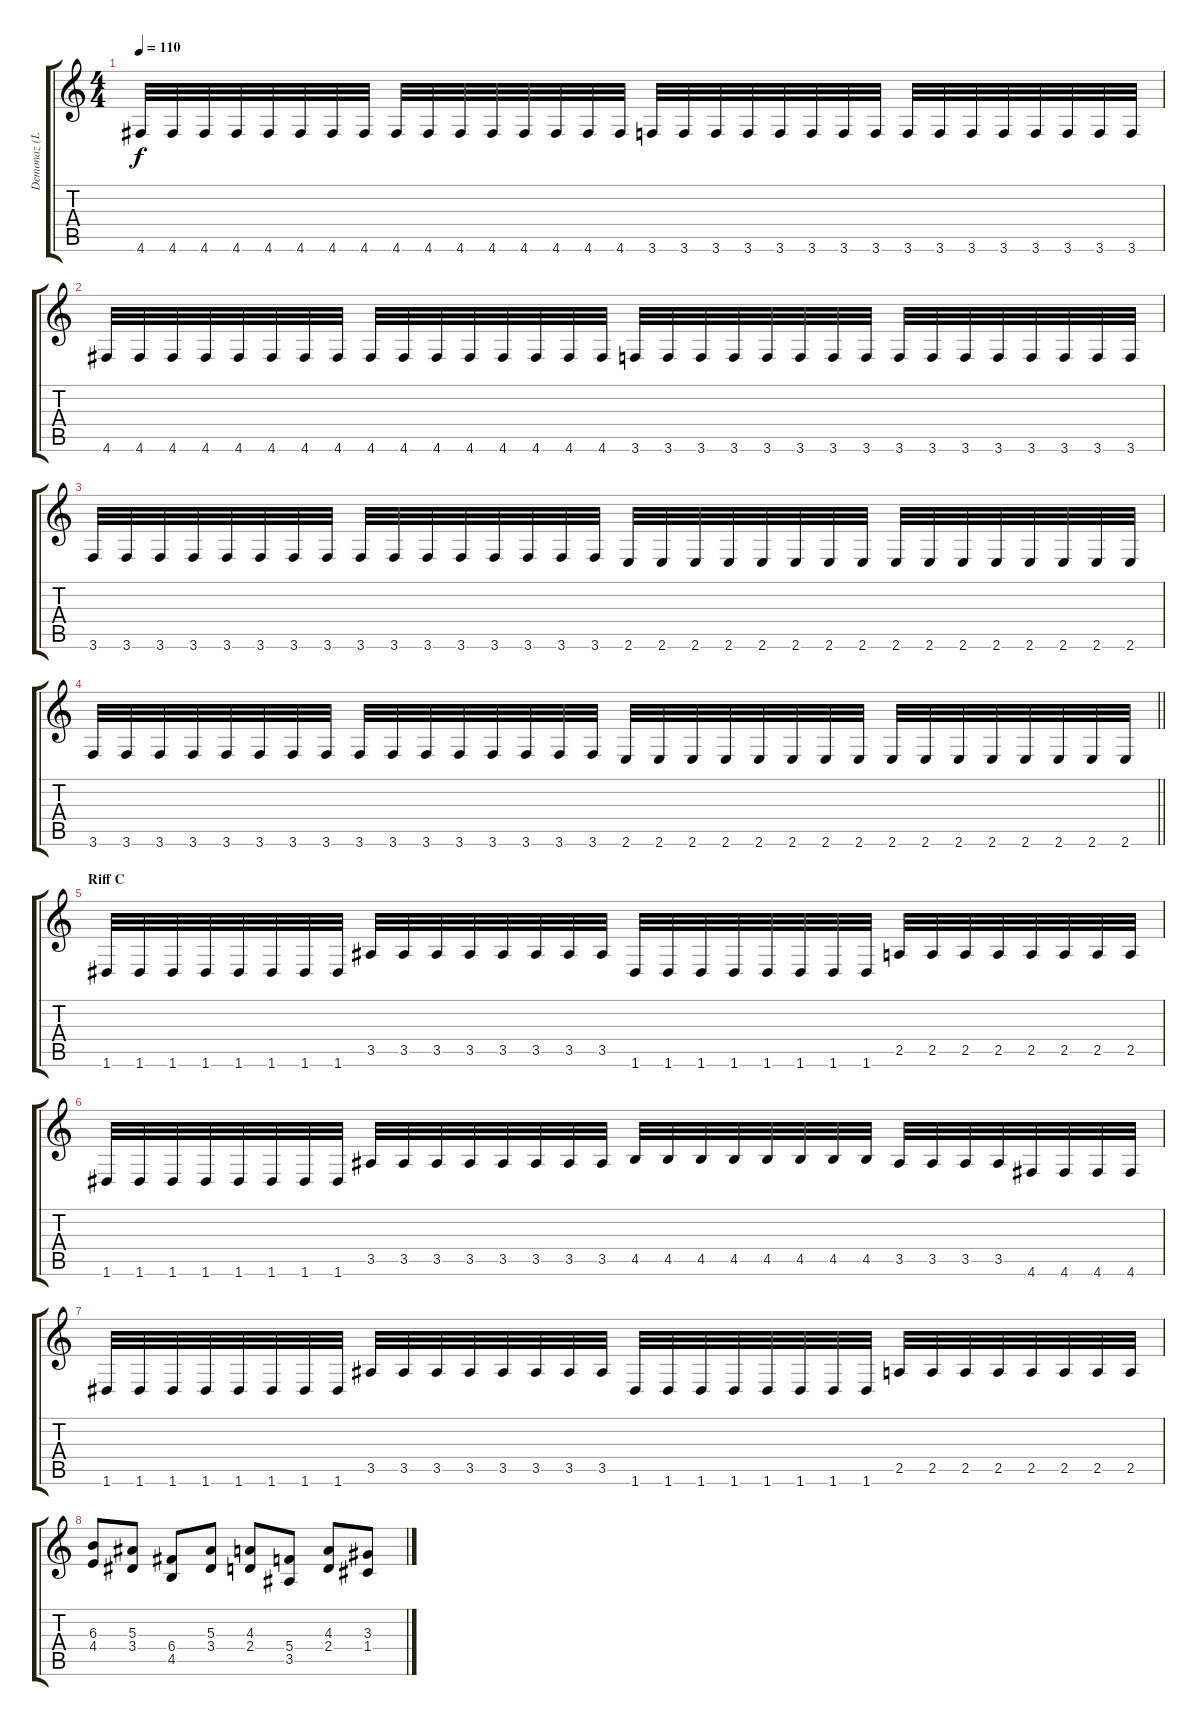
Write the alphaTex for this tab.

\track ("Demonaz (Left)" "Demonaz (L") {instrument overdrivenguitar}
\staff {score tabs}
\tuning (D4 A3 F3 C3 G2 D2) {hide}
\ts (4 4)
\tempo 110
\clef g2
\ks c
4.6.32{dy f} 4.6.32 4.6.32 4.6.32 4.6.32 4.6.32 4.6.32 4.6.32 4.6.32 4.6.32 4.6.32 4.6.32 4.6.32 4.6.32 4.6.32 4.6.32 3.6.32 3.6.32 3.6.32 3.6.32 3.6.32 3.6.32 3.6.32 3.6.32 3.6.32 3.6.32 3.6.32 3.6.32 3.6.32 3.6.32 3.6.32 3.6.32 |
4.6.32 4.6.32 4.6.32 4.6.32 4.6.32 4.6.32 4.6.32 4.6.32 4.6.32 4.6.32 4.6.32 4.6.32 4.6.32 4.6.32 4.6.32 4.6.32 3.6.32 3.6.32 3.6.32 3.6.32 3.6.32 3.6.32 3.6.32 3.6.32 3.6.32 3.6.32 3.6.32 3.6.32 3.6.32 3.6.32 3.6.32 3.6.32 |
3.6.32 3.6.32 3.6.32 3.6.32 3.6.32 3.6.32 3.6.32 3.6.32 3.6.32 3.6.32 3.6.32 3.6.32 3.6.32 3.6.32 3.6.32 3.6.32 2.6.32 2.6.32 2.6.32 2.6.32 2.6.32 2.6.32 2.6.32 2.6.32 2.6.32 2.6.32 2.6.32 2.6.32 2.6.32 2.6.32 2.6.32 2.6.32 |
\barLineRight lightlight
3.6.32 3.6.32 3.6.32 3.6.32 3.6.32 3.6.32 3.6.32 3.6.32 3.6.32 3.6.32 3.6.32 3.6.32 3.6.32 3.6.32 3.6.32 3.6.32 2.6.32 2.6.32 2.6.32 2.6.32 2.6.32 2.6.32 2.6.32 2.6.32 2.6.32 2.6.32 2.6.32 2.6.32 2.6.32 2.6.32 2.6.32 2.6.32 |
\section ("" "Riff C")
1.6.32 1.6.32 1.6.32 1.6.32 1.6.32 1.6.32 1.6.32 1.6.32 3.5.32 3.5.32 3.5.32 3.5.32 3.5.32 3.5.32 3.5.32 3.5.32 1.6.32 1.6.32 1.6.32 1.6.32 1.6.32 1.6.32 1.6.32 1.6.32 2.5.32 2.5.32 2.5.32 2.5.32 2.5.32 2.5.32 2.5.32 2.5.32 |
1.6.32 1.6.32 1.6.32 1.6.32 1.6.32 1.6.32 1.6.32 1.6.32 3.5.32 3.5.32 3.5.32 3.5.32 3.5.32 3.5.32 3.5.32 3.5.32 4.5.32 4.5.32 4.5.32 4.5.32 4.5.32 4.5.32 4.5.32 4.5.32 3.5.32 3.5.32 3.5.32 3.5.32 4.6.32 4.6.32 4.6.32 4.6.32 |
1.6.32 1.6.32 1.6.32 1.6.32 1.6.32 1.6.32 1.6.32 1.6.32 3.5.32 3.5.32 3.5.32 3.5.32 3.5.32 3.5.32 3.5.32 3.5.32 1.6.32 1.6.32 1.6.32 1.6.32 1.6.32 1.6.32 1.6.32 1.6.32 2.5.32 2.5.32 2.5.32 2.5.32 2.5.32 2.5.32 2.5.32 2.5.32 |
(6.3 4.4).8 (5.3 3.4).8 (6.4 4.5).8 (5.3 3.4).8 (4.3 2.4).8 (5.4 3.5).8 (4.3 2.4).8 (3.3 1.4).8
